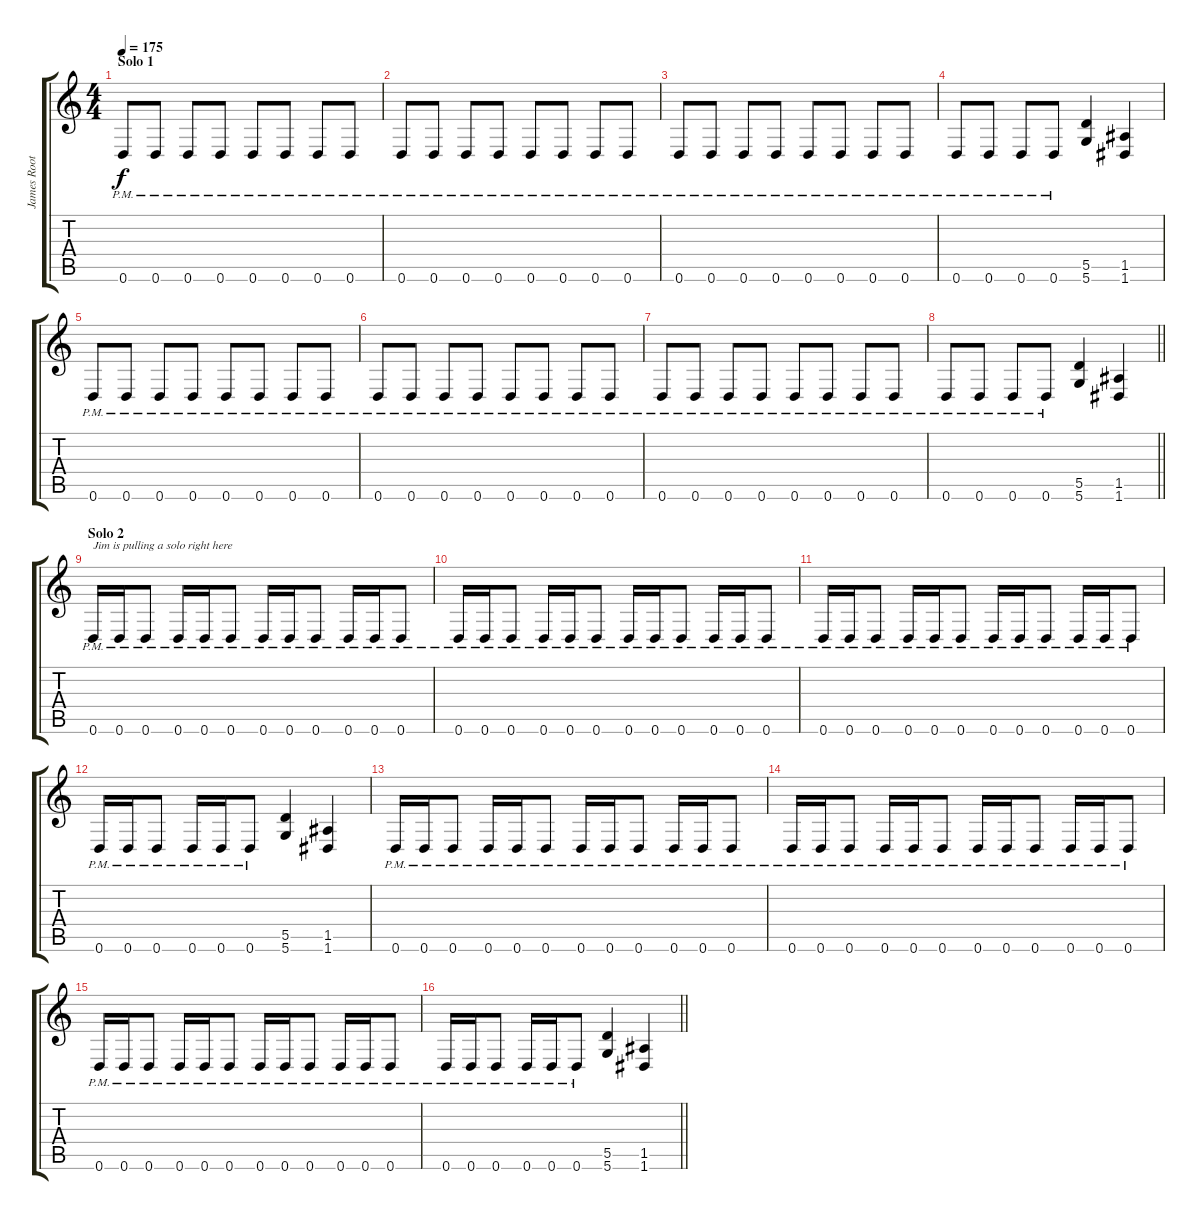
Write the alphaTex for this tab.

\track ("James Root" "James Root") {instrument distortionguitar}
\staff {score tabs}
\tuning (E4 B3 G3 D3 A2 D2) {hide}
\ts (4 4)
\section ("" "Solo 1")
\tempo 175
\clef g2
\ks c
0.6{pm}.8{dy f} 0.6{pm}.8 0.6{pm}.8 0.6{pm}.8 0.6{pm}.8 0.6{pm}.8 0.6{pm}.8 0.6{pm}.8 |
0.6{pm}.8 0.6{pm}.8 0.6{pm}.8 0.6{pm}.8 0.6{pm}.8 0.6{pm}.8 0.6{pm}.8 0.6{pm}.8 |
0.6{pm}.8 0.6{pm}.8 0.6{pm}.8 0.6{pm}.8 0.6{pm}.8 0.6{pm}.8 0.6{pm}.8 0.6{pm}.8 |
0.6{pm}.8 0.6{pm}.8 0.6{pm}.8 0.6{pm}.8 (5.5 5.6).4 (1.5 1.6).4 |
0.6{pm}.8 0.6{pm}.8 0.6{pm}.8 0.6{pm}.8 0.6{pm}.8 0.6{pm}.8 0.6{pm}.8 0.6{pm}.8 |
0.6{pm}.8 0.6{pm}.8 0.6{pm}.8 0.6{pm}.8 0.6{pm}.8 0.6{pm}.8 0.6{pm}.8 0.6{pm}.8 |
0.6{pm}.8 0.6{pm}.8 0.6{pm}.8 0.6{pm}.8 0.6{pm}.8 0.6{pm}.8 0.6{pm}.8 0.6{pm}.8 |
\barLineRight lightlight
0.6{pm}.8 0.6{pm}.8 0.6{pm}.8 0.6{pm}.8 (5.5 5.6).4 (1.5 1.6).4 |
\section ("" "Solo 2")
0.6{pm}.16{txt "Jim is pulling a solo right here"} 0.6{pm}.16 0.6{pm}.8 0.6{pm}.16 0.6{pm}.16 0.6{pm}.8 0.6{pm}.16 0.6{pm}.16 0.6{pm}.8 0.6{pm}.16 0.6{pm}.16 0.6{pm}.8 |
0.6{pm}.16 0.6{pm}.16 0.6{pm}.8 0.6{pm}.16 0.6{pm}.16 0.6{pm}.8 0.6{pm}.16 0.6{pm}.16 0.6{pm}.8 0.6{pm}.16 0.6{pm}.16 0.6{pm}.8 |
0.6{pm}.16 0.6{pm}.16 0.6{pm}.8 0.6{pm}.16 0.6{pm}.16 0.6{pm}.8 0.6{pm}.16 0.6{pm}.16 0.6{pm}.8 0.6{pm}.16 0.6{pm}.16 0.6{pm}.8 |
0.6{pm}.16 0.6{pm}.16 0.6{pm}.8 0.6{pm}.16 0.6{pm}.16 0.6{pm}.8 (5.5 5.6).4 (1.5 1.6).4 |
0.6{pm}.16 0.6{pm}.16 0.6{pm}.8 0.6{pm}.16 0.6{pm}.16 0.6{pm}.8 0.6{pm}.16 0.6{pm}.16 0.6{pm}.8 0.6{pm}.16 0.6{pm}.16 0.6{pm}.8 |
0.6{pm}.16 0.6{pm}.16 0.6{pm}.8 0.6{pm}.16 0.6{pm}.16 0.6{pm}.8 0.6{pm}.16 0.6{pm}.16 0.6{pm}.8 0.6{pm}.16 0.6{pm}.16 0.6{pm}.8 |
0.6{pm}.16 0.6{pm}.16 0.6{pm}.8 0.6{pm}.16 0.6{pm}.16 0.6{pm}.8 0.6{pm}.16 0.6{pm}.16 0.6{pm}.8 0.6{pm}.16 0.6{pm}.16 0.6{pm}.8 |
\barLineRight lightlight
0.6{pm}.16 0.6{pm}.16 0.6{pm}.8 0.6{pm}.16 0.6{pm}.16 0.6{pm}.8 (5.5 5.6).4 (1.5 1.6).4
